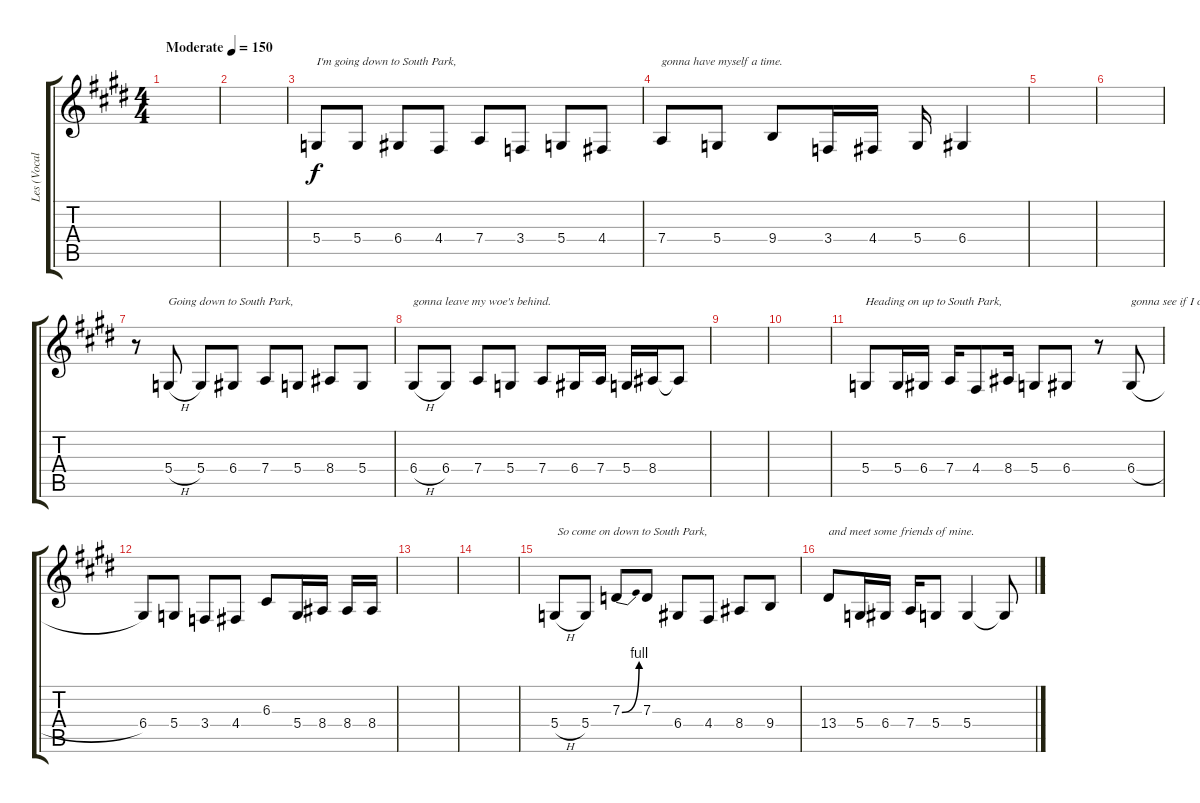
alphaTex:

\track ("Les (Vocals)" "Les (Vocal") {instrument lead2sawtooth}
\staff {score tabs}
\tuning (E4 B3 G3 D3 A2 E2) {hide}
\ts (4 4)
\tempo (150 "Moderate")
\clef g2
\ks e
|
|
5.4.8{txt "I'm going down to South Park,"} 5.4.8 6.4.8 4.4.8 7.4.8 3.4.8 5.4.8 4.4.8 |
7.4.8{txt "gonna have myself a time."} 5.4.8 9.4.8 3.4.16 4.4.16 5.4.16 6.4.4 |
|
|
r.8 5.4{h}.8{txt "Going down to South Park, "} 5.4.8 6.4.8 7.4.8 5.4.8 8.4.8 5.4.8 |
6.4{h}.8{txt "gonna leave my woe's behind."} 6.4.8 7.4.8 5.4.8 7.4.8 6.4.16 7.4.16 5.4.16 8.4.16 8.4{t}.8 |
|
|
5.4.8{txt "Heading on up to South Park,"} 5.4.16 6.4.16 7.4.16 4.4.8 8.4.16 5.4.8 6.4.8 r.8 6.4{h}.8{txt "gonna see if I can't unwind."} |
6.4.8 5.4.8 3.4.8 4.4.8 6.3.8 5.4.16 8.4.16 8.4.16 8.4.16 |
|
|
5.4{h}.8{txt " So come on down to South Park, "} 5.4.8 7.3{be (bend 0 0 60 4)}.8 7.3.8 6.4.8 4.4.8 8.4.8 9.4.8 |
13.4.8{txt "and meet some friends of mine."} 5.4.16 6.4.16 7.4.16 5.4.8 5.4.4 5.4{t}.8
